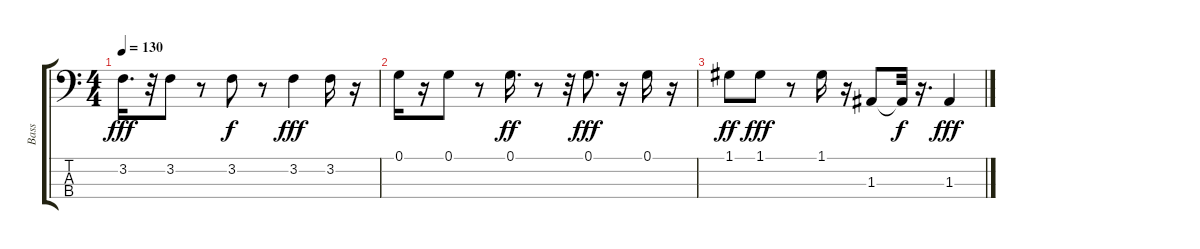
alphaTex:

\track ("Bass" "Bass") {instrument electricbassfinger}
\staff {score tabs}
\tuning (G2 D2 A1 E1) {hide}
\ts (4 4)
\tempo 130
\clef f4
\ks c
3.2.16{d dy fff} r.32 3.2.8 r.8 3.2.8{dy f} r.8 3.2.4{dy fff} 3.2.16 r.16 |
0.1.16 r.16 0.1.8 r.8 0.1.16{d dy ff} r.8 r.32 0.1.8{d dy fff} r.16 0.1.16 r.16 |
1.1.8{dy ff} 1.1.8{dy fff} r.8 1.1.16 r.16 1.3.8 1.3{t}.32{dy f} r.16{d} 1.3.4{dy fff}
